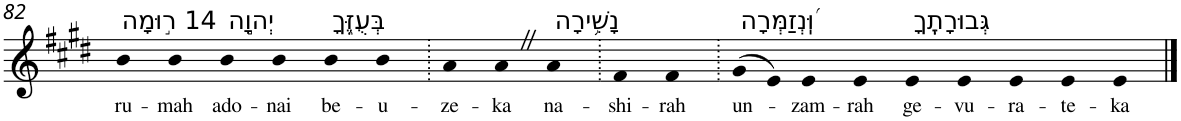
**kern	**text
*part1	*part1
*staff1	*staff1
*I"Piano	*
*I'Pno	*
!!LO:PB:g=z
*clefG2	*
*k[f#c#g#d#]	*
*E:	*
=82	=82
!LO:TX:a:t=14 ר֣וּמָה	!
!	!LO:LY:b
4b	ru-
!	!LO:LY:b
4b	-mah
!LO:TX:a:t=יְהוָ֣ה	!
!	!LO:LY:b
4b	ado-
!	!LO:LY:b
4b	-nai
!LO:TX:a:t=בְּעֻזֶּ֑ךָ	!
!	!LO:LY:b
4b	be-
!	!LO:LY:b
4b	-u-
=83.	=83.
!	!LO:LY:b
4a	-ze-
!	!LO:LY:b
4aZ	-ka
!LO:TX:a:t=נָשִׁ֥ירָה	!
!	!LO:LY:b
4a	na-
=84.	=84.
!	!LO:LY:b
4f#	-shi-
!	!LO:LY:b
4f#	-rah
=85.	=85.
!LO:TX:a:t=וּֽ֝נְזַמְּרָה	!
!	!LO:LY:b
(>8g#	un-
8e)	.
!	!LO:LY:b
4e	-zam-
!	!LO:LY:b
4e	-rah
!LO:TX:a:t=גְּבוּרָתֶֽךָ	!
!	!LO:LY:b
4e	ge-
!	!LO:LY:b
4e	-vu-
!	!LO:LY:b
4e	-ra-
!	!LO:LY:b
4e	-te-
!	!LO:LY:b
4e	-ka
==	==
*-	*-
